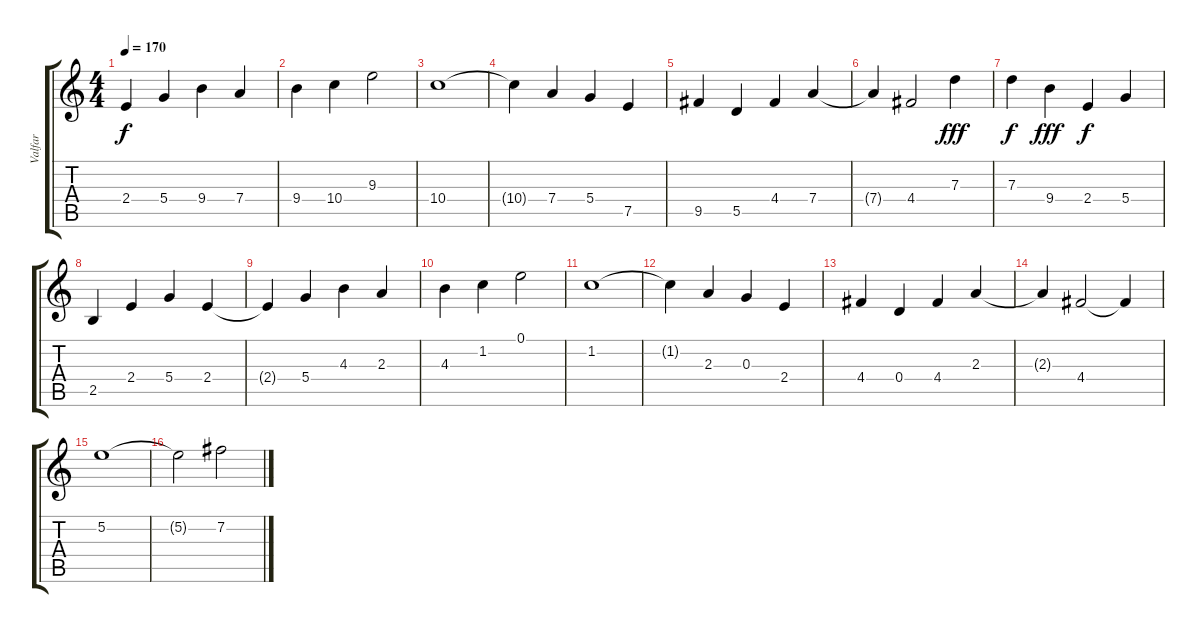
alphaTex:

\track ("Valfar" "Valfar") {instrument overdrivenguitar}
\staff {score tabs}
\tuning (E4 B3 G3 D3 A2 E2) {hide}
\ts (4 4)
\tempo 170
\clef g2
\ks c
2.4{t}.4{dy f} 5.4.4 9.4.4 7.4.4 |
9.4.4 10.4.4 9.3.2 |
10.4.1 |
10.4{t}.4 7.4.4 5.4.4 7.5.4 |
9.5.4 5.5.4 4.4.4 7.4.4 |
7.4{t}.4 4.4.2 7.3.4{dy fff} |
7.3.4{dy f} 9.4.4{dy fff} 2.4.4{dy f} 5.4.4 |
2.5.4 2.4.4 5.4.4 2.4.4 |
2.4{t}.4 5.4.4 4.3.4 2.3.4 |
4.3.4 1.2.4 0.1.2 |
1.2.1 |
1.2{t}.4 2.3.4 0.3.4 2.4.4 |
4.4.4 0.4.4 4.4.4 2.3.4 |
2.3{t}.4 4.4.2 4.4{t}.4 |
5.2.1 |
5.2{t}.2 7.2.2
